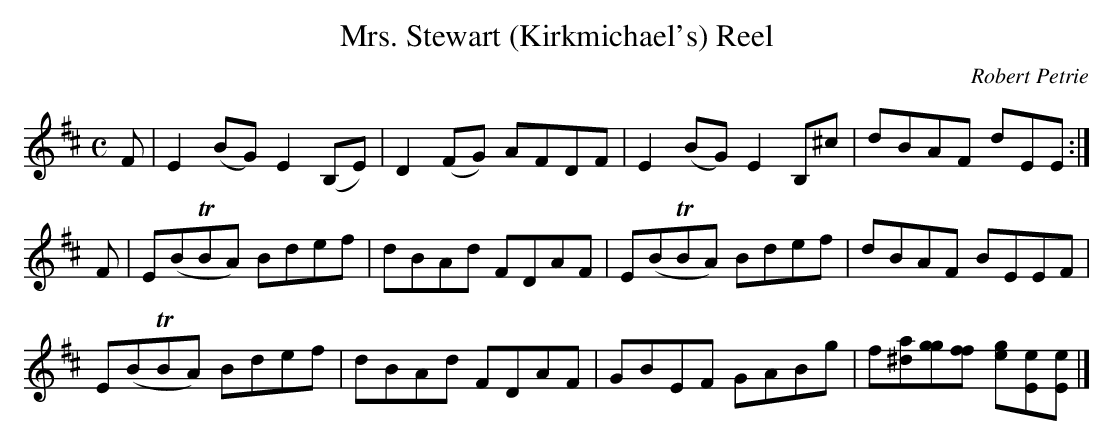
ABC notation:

X:1
T:Mrs. Stewart (Kirkmichael's) Reel
C:Robert Petrie
L:1/8
M:C
K:D
F|E2 (BG) E2 (B,E)|D2 (FG) AFDF|E2 (BG) E2 B,^c|dBAF            dEE        :|
F|E(BTBA) Bdef    |dBAd    FDAF|E(BTBA) Bdef  |dBAF            BEEF        |
  E(BTBA) Bdef    |dBAd    FDAF|GBEF    GABg  |f[^da][gg][ff] [eg][Ee][Ee]|]
